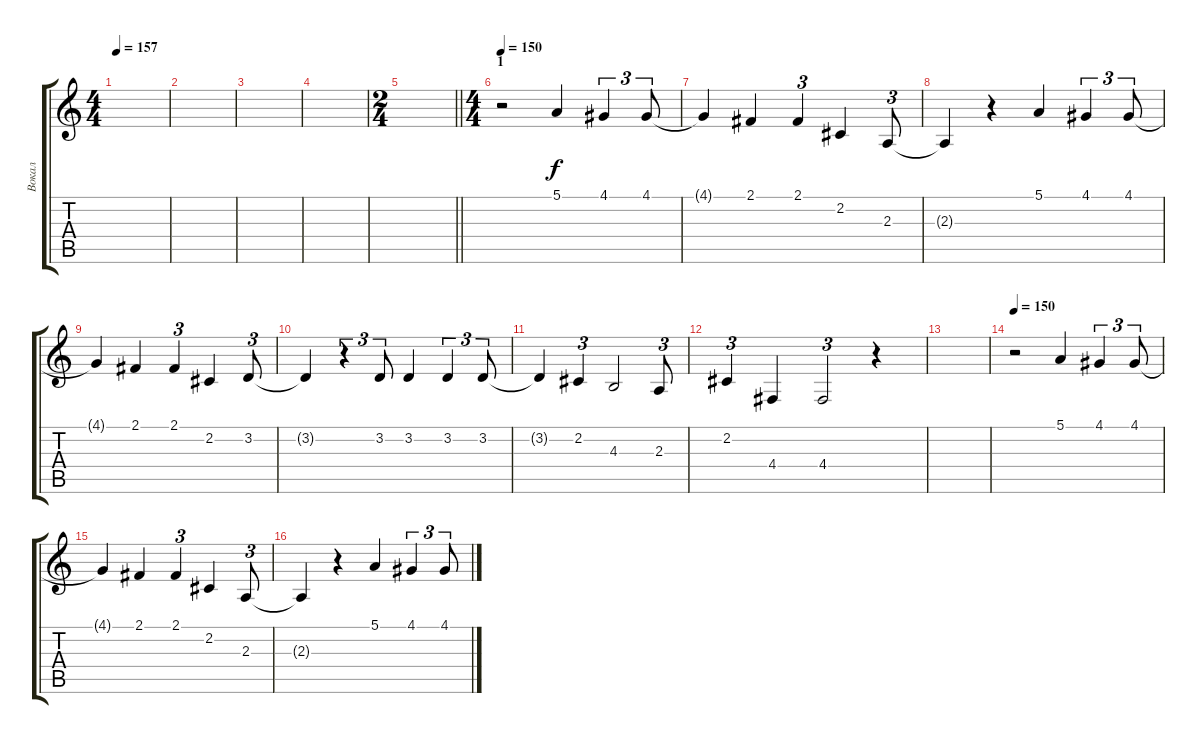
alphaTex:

\track ("Вокал" "Вокал") {instrument lead1square}
\staff {score tabs}
\tuning (E4 B3 G3 D3 A2 E2) {hide}
\ts (4 4)
\tempo 157
\clef g2
\ks c
|
|
|
|
\ts (2 4)
\barLineRight lightlight
|
\ts (4 4)
\section ("" "1")
\tempo 150
r.2 5.1.4 4.1.4{tu (3 2)} 4.1.8{tu (3 2)} |
4.1{t}.4 2.1.4 2.1.4{tu (3 2)} 2.2.4 2.3.8{tu (3 2)} |
2.3{t}.4 r.4 5.1.4 4.1.4{tu (3 2)} 4.1.8{tu (3 2)} |
4.1{t}.4 2.1.4 2.1.4{tu (3 2)} 2.2.4 3.2.8{tu (3 2)} |
3.2{t}.4 r.4{tu (3 2)} 3.2.8{tu (3 2)} 3.2.4 3.2.4{tu (3 2)} 3.2.8{tu (3 2)} |
3.2{t}.4 2.2.4{tu (3 2)} 4.3.2 2.3.8{tu (3 2)} |
2.2.4{tu (3 2)} 4.4.4 4.4.2{tu (3 2)} r.4 |
|
\tempo 150
r.2 5.1.4 4.1.4{tu (3 2)} 4.1.8{tu (3 2)} |
4.1{t}.4 2.1.4 2.1.4{tu (3 2)} 2.2.4 2.3.8{tu (3 2)} |
2.3{t}.4 r.4 5.1.4 4.1.4{tu (3 2)} 4.1.8{tu (3 2)}
